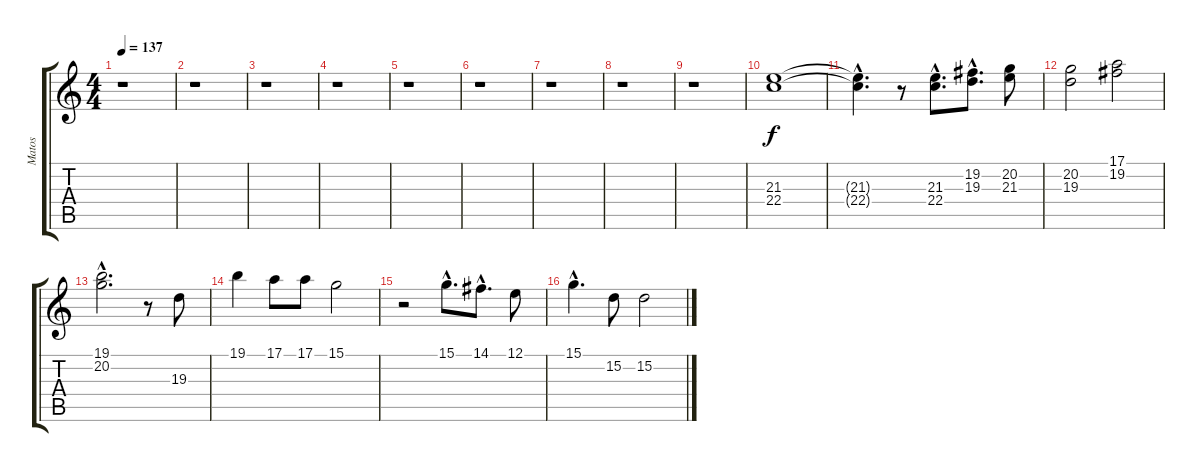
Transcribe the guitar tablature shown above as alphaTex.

\track ("Matos" "Matos") {instrument lead6voice}
\staff {score tabs}
\tuning (E4 B3 G3 D3 A2 E2) {hide}
\ts (4 4)
\tempo 137
\clef g2
\ks c
r.1{dy f} |
r.1 |
r.1 |
r.1 |
r.1 |
r.1 |
r.1 |
r.1 |
r.1 |
(21.3 22.4).1 |
(21.3{hac t} 22.4{hac t}).4{d} r.8 (21.3{hac} 22.4{hac}).8{d} (19.2{hac} 19.3{hac}).8{d} (20.2 21.3).8 |
(20.2 19.3).2 (17.1 19.2).2 |
(19.1{hac} 20.2{hac}).2{d} r.8 19.3.8 |
19.1.4 17.1.8 17.1.8 15.1.2 |
r.2 15.1{hac}.8{d} 14.1{hac}.8{d} 12.1.8 |
15.1{hac}.4{d} 15.2.8 15.2.2
